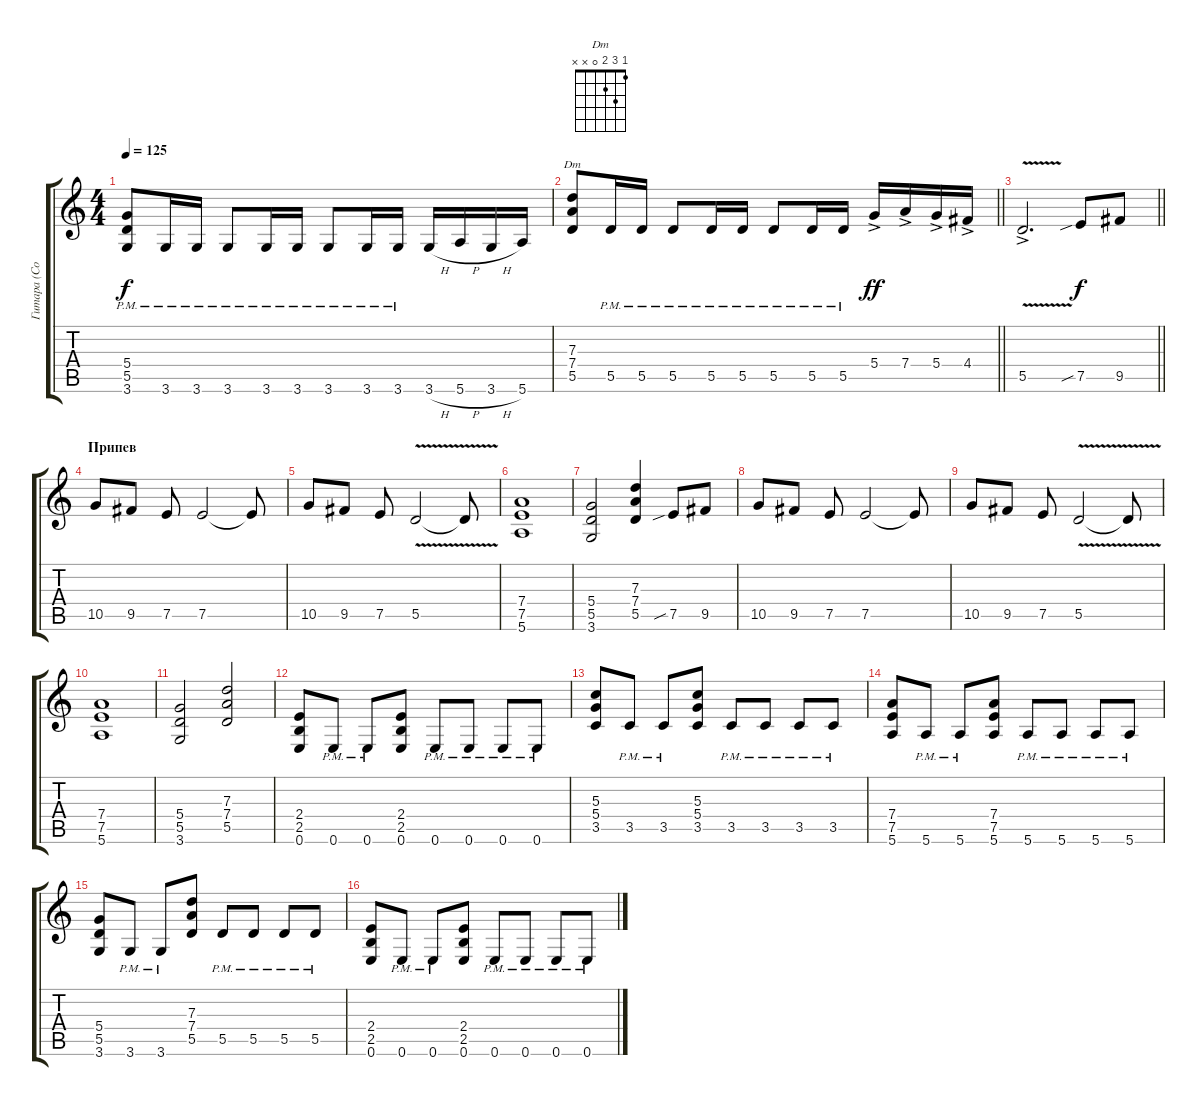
\track ("Гитара (Соло-ритм)" "Гитара (Со") {instrument overdrivenguitar}
\staff {score tabs}
\tuning (E4 B3 G3 D3 A2 E2) {hide}
\chord ("Dm" 1 3 2 0 x x)
\ts (4 4)
\tempo 125
\clef g2
\ks c
(5.4 5.5 3.6{pm}).8{dy f} 3.6{pm}.16 3.6{pm}.16 3.6{pm}.8 3.6{pm}.16 3.6{pm}.16 3.6{pm}.8 3.6{pm}.16 3.6{pm}.16 3.6{h}.16 5.6{h}.16 3.6{h}.16 5.6.16 |
\barLineRight lightlight
(7.3 7.4 5.5).8{ch "Dm"} 5.5{pm}.16 5.5{pm}.16 5.5{pm}.8 5.5{pm}.16 5.5{pm}.16 5.5{pm}.8 5.5{pm}.16 5.5{pm}.16 5.4{ac}.16{dy ff} 7.4{ac}.16 5.4{ac}.16 4.4{ac}.16 |
\section ("" "")
\barLineRight lightlight
5.5{v ac}.2{d} 7.5{sib}.8{dy f} 9.5.8 |
\section ("" "Припев")
10.5.8 9.5.8 7.5.8 7.5.2 7.5{t}.8 |
10.5.8 9.5.8 7.5.8 5.5{v}.2 5.5{t}.8 |
(7.4 7.5 5.6).1 |
(5.4 5.5 3.6).2 (7.3 7.4 5.5).4 7.5{sib}.8 9.5.8 |
10.5.8 9.5.8 7.5.8 7.5.2 7.5{t}.8 |
10.5.8 9.5.8 7.5.8 5.5{v}.2 5.5{t}.8 |
(7.4 7.5 5.6).1 |
(5.4 5.5 3.6).2 (7.3 7.4 5.5).2 |
(2.4 2.5 0.6).8 0.6{pm}.8 0.6{pm}.8 (2.4 2.5 0.6).8 0.6{pm}.8 0.6{pm}.8 0.6{pm}.8 0.6{pm}.8 |
(5.3 5.4 3.5).8 3.5{pm}.8 3.5{pm}.8 (5.3 5.4 3.5).8 3.5{pm}.8 3.5{pm}.8 3.5{pm}.8 3.5{pm}.8 |
(7.4 7.5 5.6).8 5.6{pm}.8 5.6{pm}.8 (7.4 7.5 5.6).8 5.6{pm}.8 5.6{pm}.8 5.6{pm}.8 5.6{pm}.8 |
(5.4 5.5 3.6).8 3.6{pm}.8 3.6{pm}.8 (7.3 7.4 5.5).8 5.5{pm}.8 5.5{pm}.8 5.5{pm}.8 5.5{pm}.8 |
(2.4 2.5 0.6).8 0.6{pm}.8 0.6{pm}.8 (2.4 2.5 0.6).8 0.6{pm}.8 0.6{pm}.8 0.6{pm}.8 0.6{pm}.8
